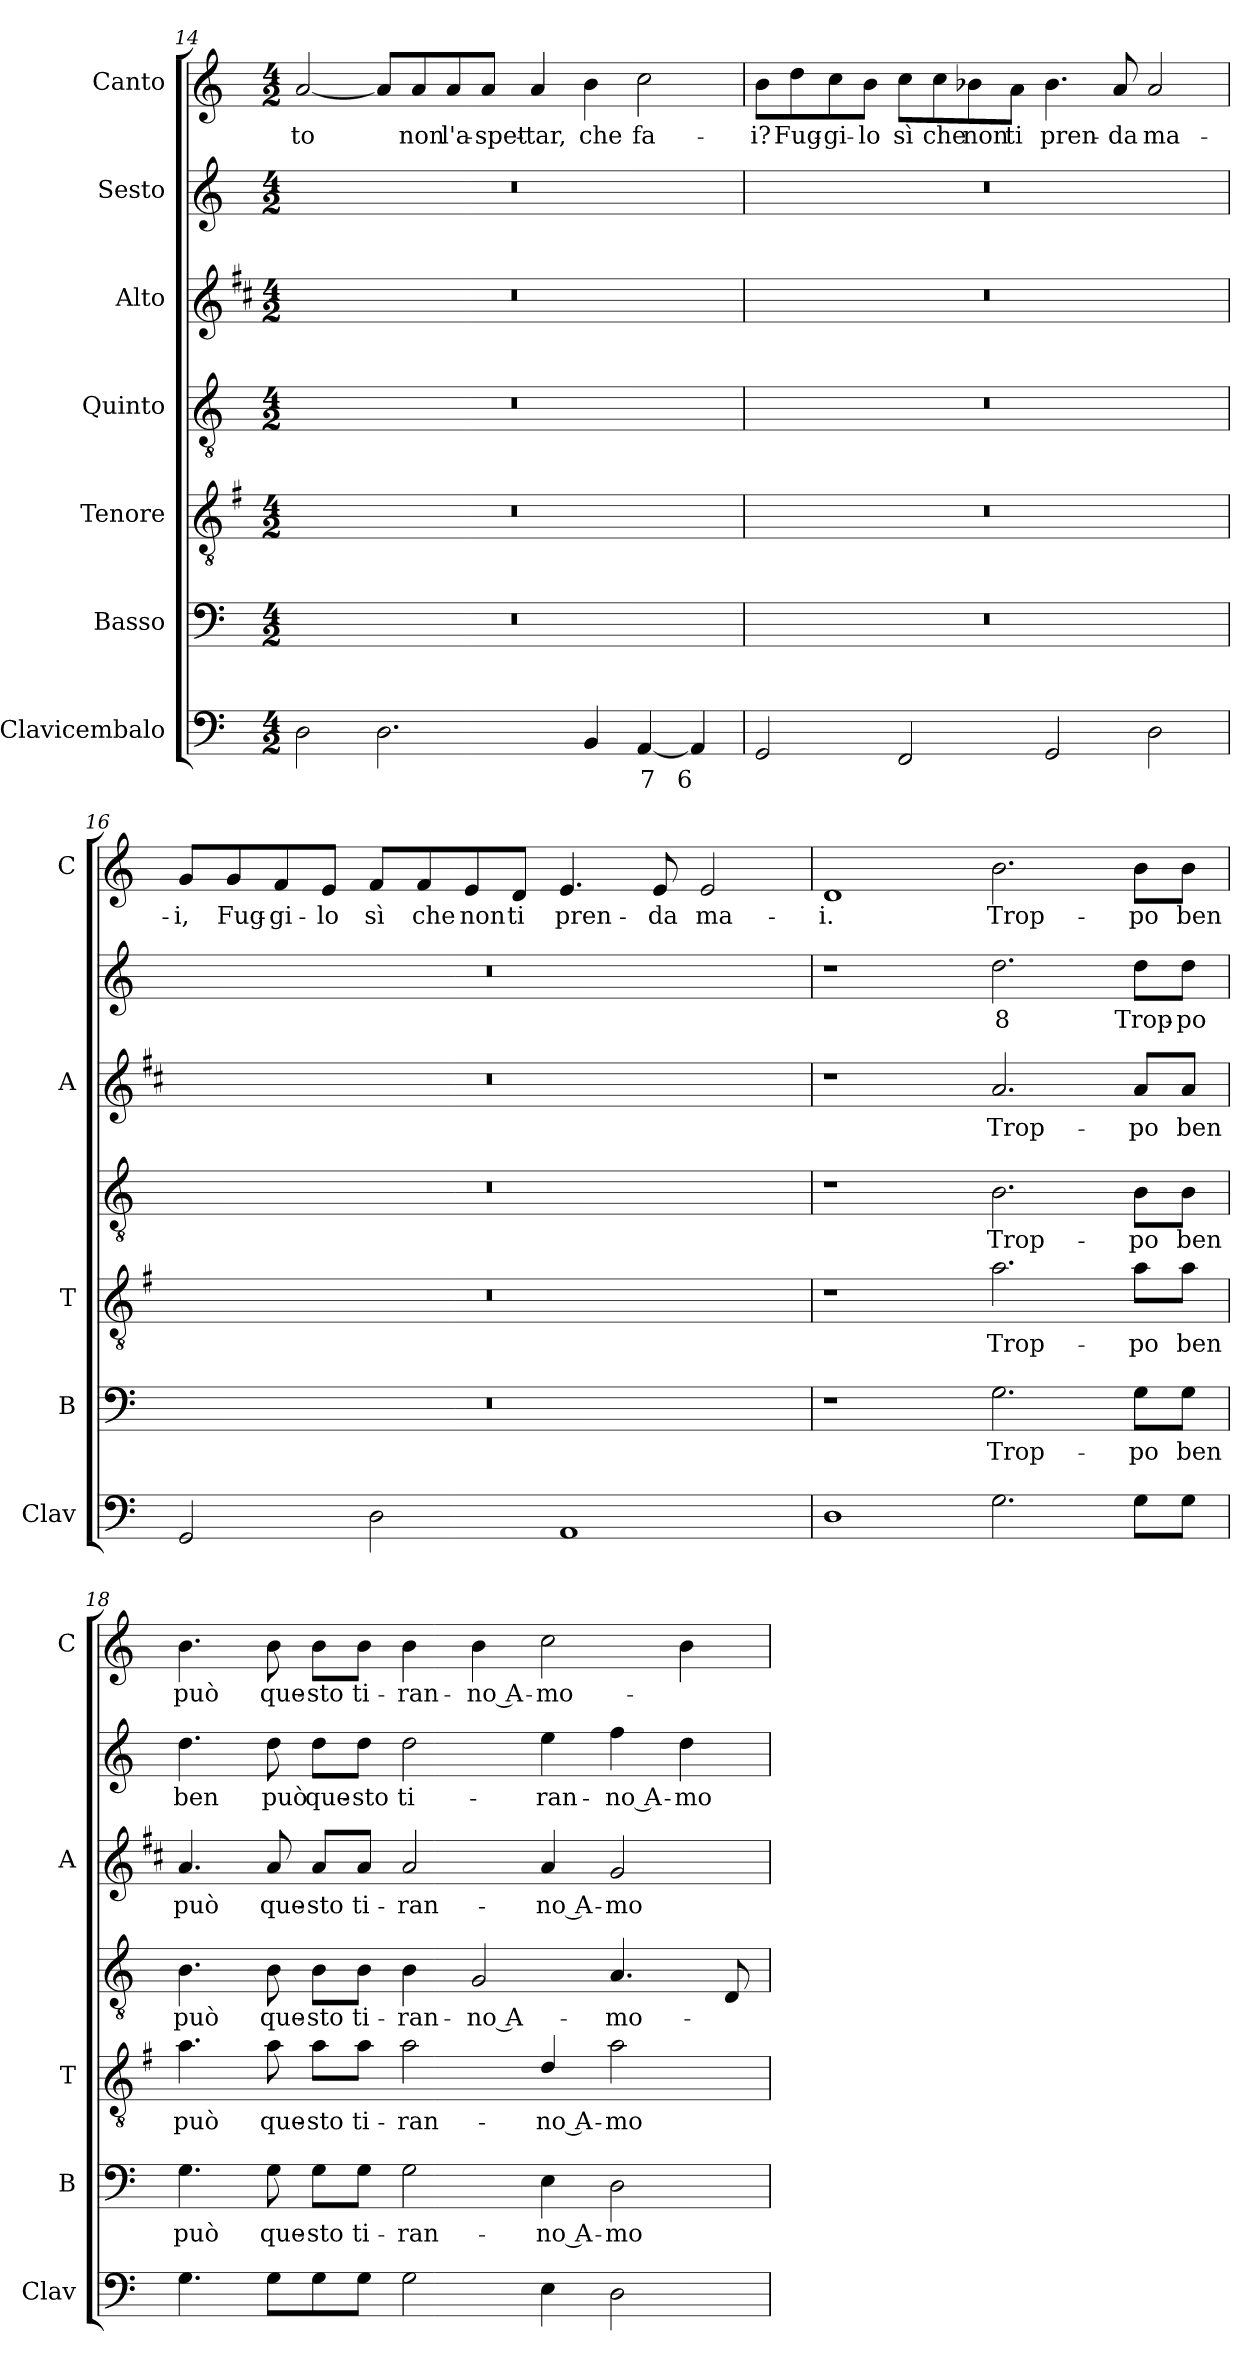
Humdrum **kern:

**kern	**text	**kern	**text	**kern	**text	**kern	**text	**kern	**text	**kern	**text	**kern	**text
*part7	*part7	*part6	*part6	*part5	*part5	*part4	*part4	*part3	*part3	*part2	*part2	*part1	*part1
*staff7	*staff7	*staff6	*staff6	*staff5	*staff5	*staff4	*staff4	*staff3	*staff3	*staff2	*staff2	*staff1	*staff1
*I"Clavicembalo	*	*I"Basso	*	*I"Tenore	*	*I"Quinto	*	*I"Alto	*	*I"Sesto	*	*I"Canto	*
*I'Clav	*	*I'B	*	*I'T	*	*	*	*I'A	*	*	*	*I'C	*
!!LO:LB:g=z
*clefF4	*	*clefF4	*	*clefGv2	*	*clefGv2	*	*clefG2	*	*clefG2	*	*clefG2	*
*	*	*	*	*ITrd4c7	*	*	*	*ITrd1c2	*	*	*	*	*
*k[]	*	*k[]	*	*k[]	*	*k[]	*	*k[]	*	*k[]	*	*k[]	*
*C:	*	*C:	*	*C:	*	*C:	*	*C:	*	*C:	*	*C:	*
*M4/2	*	*M4/2	*	*M4/2	*	*M4/2	*	*M4/2	*	*M4/2	*	*M4/2	*
=14	=14	=14	=14	=14	=14	=14	=14	=14	=14	=14	=14	=14	=14
!	!	!	!	!	!	!	!	!	!	!	!	!	!LO:LY:b
2D\	.	0r	.	0r	.	0r	.	0r	.	0r	.	[2a/	-to
2.D\	.	.	.	.	.	.	.	.	.	.	.	8a/L]	.
!	!	!	!	!	!	!	!	!	!	!	!	!	!LO:LY:b
.	.	.	.	.	.	.	.	.	.	.	.	8a/	non
!	!	!	!	!	!	!	!	!	!	!	!	!	!LO:LY:b
.	.	.	.	.	.	.	.	.	.	.	.	8a/	l'a-
!	!	!	!	!	!	!	!	!	!	!	!	!	!LO:LY:b
.	.	.	.	.	.	.	.	.	.	.	.	8a/J	-spet-
!	!	!	!	!	!	!	!	!	!	!	!	!	!LO:LY:b
.	.	.	.	.	.	.	.	.	.	.	.	4a/	-tar,
!	!	!	!	!	!	!	!	!	!	!	!	!	!LO:LY:b
4BB/	.	.	.	.	.	.	.	.	.	.	.	4b\	che
!	!LO:LY:b	!	!	!	!	!	!	!	!	!	!	!	!LO:LY:b
[4AA/	7	.	.	.	.	.	.	.	.	.	.	2cc\	fa-
!	!LO:LY:b	!	!	!	!	!	!	!	!	!	!	!	!
4AA/]	6	.	.	.	.	.	.	.	.	.	.	.	.
=15	=15	=15	=15	=15	=15	=15	=15	=15	=15	=15	=15	=15	=15
!	!	!	!	!	!	!	!	!	!	!	!	!	!LO:LY:b
2GG/	.	0r	.	0r	.	0r	.	0r	.	0r	.	8b\L	-i?
!	!	!	!	!	!	!	!	!	!	!	!	!	!LO:LY:b
.	.	.	.	.	.	.	.	.	.	.	.	8dd\	Fug-
!	!	!	!	!	!	!	!	!	!	!	!	!	!LO:LY:b
.	.	.	.	.	.	.	.	.	.	.	.	8cc\	-gi-
!	!	!	!	!	!	!	!	!	!	!	!	!	!LO:LY:b
.	.	.	.	.	.	.	.	.	.	.	.	8b\J	-lo
!	!	!	!	!	!	!	!	!	!	!	!	!	!LO:LY:b
2FF/	.	.	.	.	.	.	.	.	.	.	.	8cc\L	sì
!	!	!	!	!	!	!	!	!	!	!	!	!	!LO:LY:b
.	.	.	.	.	.	.	.	.	.	.	.	8cc\	che
!	!	!	!	!	!	!	!	!	!	!	!	!	!LO:LY:b
.	.	.	.	.	.	.	.	.	.	.	.	8b-X\	non
!	!	!	!	!	!	!	!	!	!	!	!	!	!LO:LY:b
.	.	.	.	.	.	.	.	.	.	.	.	8a\J	ti
!	!	!	!	!	!	!	!	!	!	!	!	!	!LO:LY:b
2GG/	.	.	.	.	.	.	.	.	.	.	.	4.b-\	pren-
!	!	!	!	!	!	!	!	!	!	!	!	!	!LO:LY:b
.	.	.	.	.	.	.	.	.	.	.	.	8a/	-da
!	!	!	!	!	!	!	!	!	!	!	!	!	!LO:LY:b
2D\	.	.	.	.	.	.	.	.	.	.	.	2a/	ma-
!!LO:LB:g=z
=16	=16	=16	=16	=16	=16	=16	=16	=16	=16	=16	=16	=16	=16
!	!	!	!	!	!	!	!	!	!	!	!	!	!LO:LY:b
2GG/	.	0r	.	0r	.	0r	.	0r	.	0r	.	8g/L	-i,
!	!	!	!	!	!	!	!	!	!	!	!	!	!LO:LY:b
.	.	.	.	.	.	.	.	.	.	.	.	8g/	Fug-
!	!	!	!	!	!	!	!	!	!	!	!	!	!LO:LY:b
.	.	.	.	.	.	.	.	.	.	.	.	8f/	-gi-
!	!	!	!	!	!	!	!	!	!	!	!	!	!LO:LY:b
.	.	.	.	.	.	.	.	.	.	.	.	8e/J	-lo
!	!	!	!	!	!	!	!	!	!	!	!	!	!LO:LY:b
2D\	.	.	.	.	.	.	.	.	.	.	.	8f/L	sì
!	!	!	!	!	!	!	!	!	!	!	!	!	!LO:LY:b
.	.	.	.	.	.	.	.	.	.	.	.	8f/	che
!	!	!	!	!	!	!	!	!	!	!	!	!	!LO:LY:b
.	.	.	.	.	.	.	.	.	.	.	.	8e/	non
!	!	!	!	!	!	!	!	!	!	!	!	!	!LO:LY:b
.	.	.	.	.	.	.	.	.	.	.	.	8d/J	ti
!	!	!	!	!	!	!	!	!	!	!	!	!	!LO:LY:b
1AA	.	.	.	.	.	.	.	.	.	.	.	4.e/	pren-
!	!	!	!	!	!	!	!	!	!	!	!	!	!LO:LY:b
.	.	.	.	.	.	.	.	.	.	.	.	8e/	-da
!	!	!	!	!	!	!	!	!	!	!	!	!	!LO:LY:b
.	.	.	.	.	.	.	.	.	.	.	.	2e/	ma-
=17	=17	=17	=17	=17	=17	=17	=17	=17	=17	=17	=17	=17	=17
!	!	!	!	!	!	!	!	!	!	!	!	!	!LO:LY:b
1D	.	1r	.	1r	.	1r	.	1r	.	1r	.	1d	-i.
!	!	!	!LO:LY:b	!	!LO:LY:b	!	!LO:LY:b	!	!LO:LY:b	!	!LO:LY:b	!	!LO:LY:b
2.G\	.	2.G\	Trop-	2.d\	Trop-	2.B\	Trop-	2.g/	Trop-	2.dd\	8	2.b\	Trop-
!	!	!	!LO:LY:b	!	!LO:LY:b	!	!LO:LY:b	!	!LO:LY:b	!	!LO:LY:b	!	!LO:LY:b
8G\L	.	8G\L	-po	8d\L	-po	8B\L	-po	8g/L	-po	8dd\L	Trop-	8b\L	-po
!	!	!	!LO:LY:b	!	!LO:LY:b	!	!LO:LY:b	!	!LO:LY:b	!	!LO:LY:b	!	!LO:LY:b
8G\J	.	8G\J	ben	8d\J	ben	8B\J	ben	8g/J	ben	8dd\J	-po	8b\J	ben
=18	=18	=18	=18	=18	=18	=18	=18	=18	=18	=18	=18	=18	=18
!	!	!	!LO:LY:b	!	!LO:LY:b	!	!LO:LY:b	!	!LO:LY:b	!	!LO:LY:b	!	!LO:LY:b
4.G\	.	4.G\	può	4.d\	può	4.B\	può	4.g/	può	4.dd\	ben	4.b\	può
!	!	!	!LO:LY:b	!	!LO:LY:b	!	!LO:LY:b	!	!LO:LY:b	!	!LO:LY:b	!	!LO:LY:b
8G\L	.	8G\	que-	8d\	que-	8B\	que-	8g/	que-	8dd\	può	8b\	que-
!	!	!	!LO:LY:b	!	!LO:LY:b	!	!LO:LY:b	!	!LO:LY:b	!	!LO:LY:b	!	!LO:LY:b
8G\	.	8G\L	-sto	8d\L	-sto	8B\L	-sto	8g/L	-sto	8dd\L	que-	8b\L	-sto
!	!	!	!LO:LY:b	!	!LO:LY:b	!	!LO:LY:b	!	!LO:LY:b	!	!LO:LY:b	!	!LO:LY:b
8G\J	.	8G\J	ti-	8d\J	ti-	8B\J	ti-	8g/J	ti-	8dd\J	-sto	8b\J	ti-
!	!	!	!LO:LY:b	!	!LO:LY:b	!	!LO:LY:b	!	!LO:LY:b	!	!LO:LY:b	!	!LO:LY:b
2G\	.	2G\	-ran-	2d\	-ran-	4B\	-ran-	2g/	-ran-	2dd\	ti-	4b\	-ran-
!	!	!	!	!	!	!	!LO:LY:b	!	!	!	!	!	!LO:LY:b
.	.	.	.	.	.	2G/	-no A-	.	.	.	.	4b\	-no A-
!	!	!	!LO:LY:b	!	!LO:LY:b	!	!	!	!LO:LY:b	!	!LO:LY:b	!	!LO:LY:b
4E\	.	4E\	-no A-	4G/	-no A-	.	.	4g/	-no A-	4ee\	-ran-	2cc\	-mo-
!	!	!	!LO:LY:b	!	!LO:LY:b	!	!LO:LY:b	!	!LO:LY:b	!	!LO:LY:b	!	!
2D\	.	2D\	-mo-	2d\	-mo-	4.A/	-mo-	2f/	-mo-	4ff\	-no A-	.	.
!	!	!	!	!	!	!	!	!	!	!	!LO:LY:b	!	!
.	.	.	.	.	.	.	.	.	.	4dd\	-mo-	4b\	.
.	.	.	.	.	.	8D/	.	.	.	.	.	.	.
=	=	=	=	=	=	=	=	=	=	=	=	=	=
*-	*-	*-	*-	*-	*-	*-	*-	*-	*-	*-	*-	*-	*-
